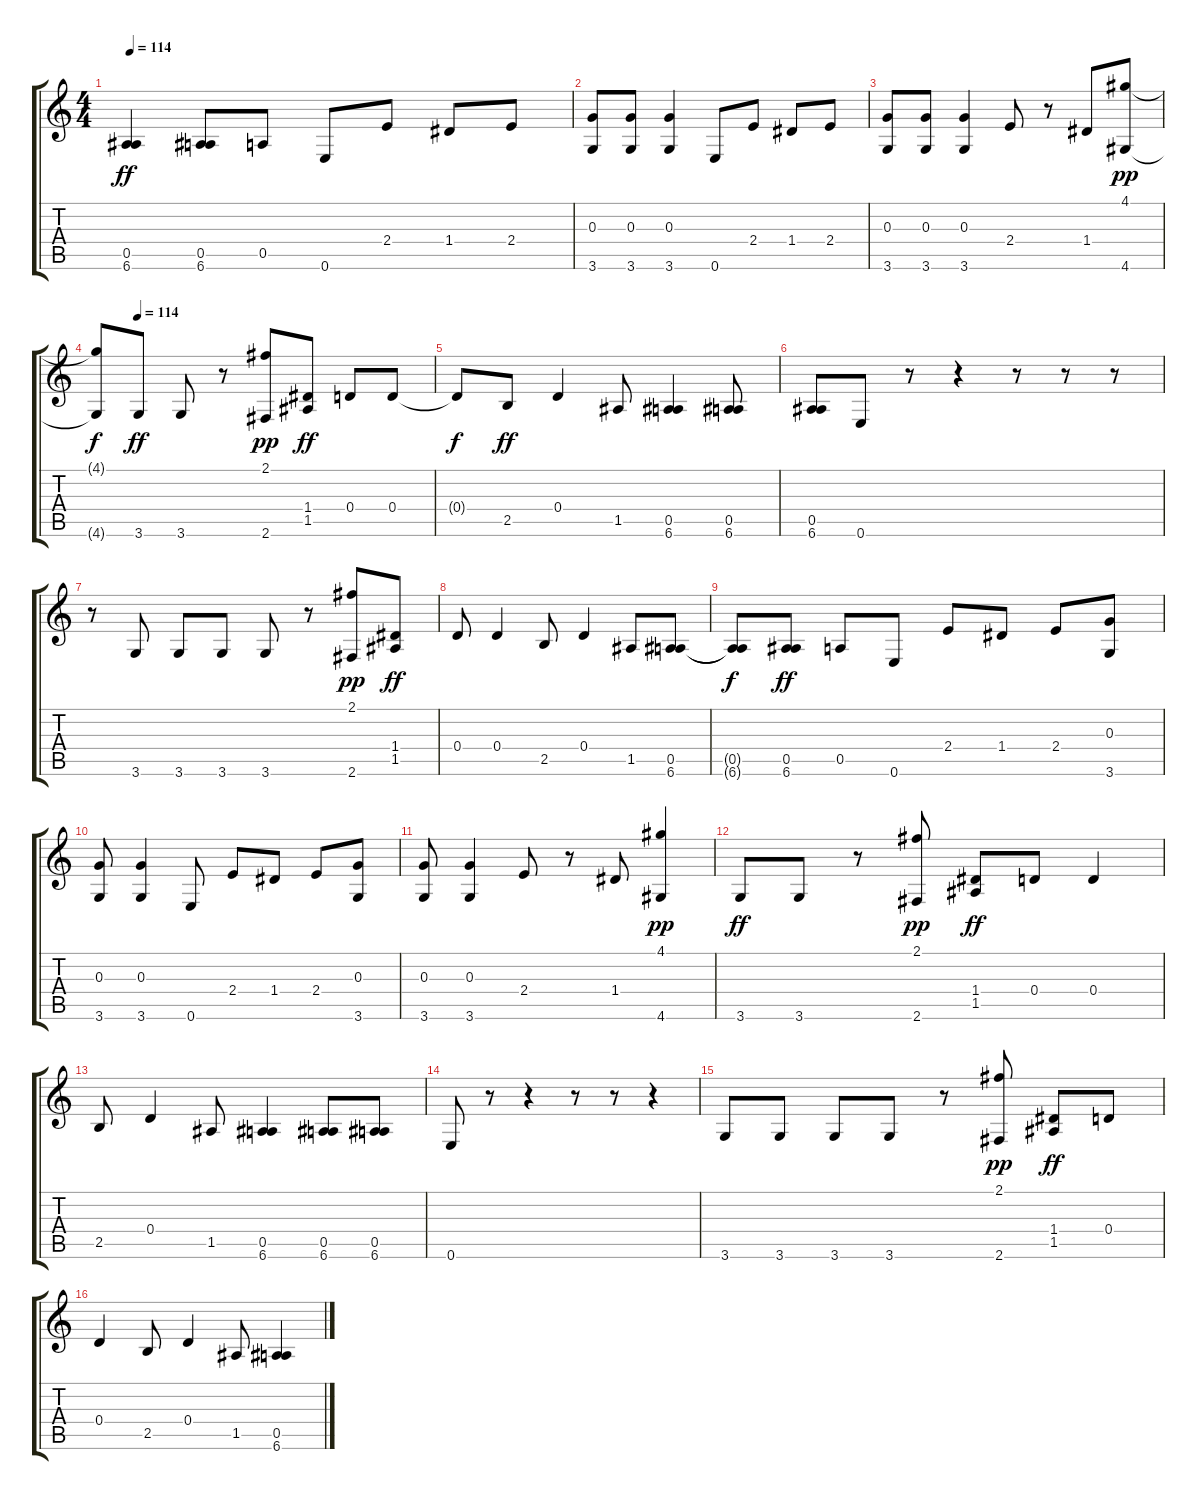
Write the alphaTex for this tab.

\track "" {instrument distortionguitar}
\staff {score tabs}
\tuning (E4 B3 G3 D3 A2 E2) {hide}
\ts (4 4)
\tempo 114
\clef g2
\ks c
(0.5 6.6).4{dy ff} (0.5 6.6).8 0.5.8 0.6.8 2.4.8 1.4.8 2.4.8 |
(0.3 3.6).8 (0.3 3.6).8 (0.3 3.6).4 0.6.8 2.4.8 1.4.8 2.4.8 |
(0.3 3.6).8 (0.3 3.6).8 (0.3 3.6).4 2.4.8 r.8 1.4.8 (4.1 4.6).8{dy pp} |
\tempo (114 0.125)
(4.1{t} 4.6{t}).8{dy f} 3.6.8{dy ff} 3.6.8 r.8 (2.1 2.6).8{dy pp} (1.4 1.5).8{dy ff} 0.4.8 0.4.8 |
0.4{t}.8{dy f} 2.5.8{dy ff} 0.4.4 1.5.8 (0.5 6.6).4 (0.5 6.6).8 |
(0.5 6.6).8 0.6.8 r.8 r.4 r.8 r.8 r.8 |
r.8 3.6.8 3.6.8 3.6.8 3.6.8 r.8 (2.1 2.6).8{dy pp} (1.4 1.5).8{dy ff} |
0.4.8 0.4.4 2.5.8 0.4.4 1.5.8 (0.5 6.6).8 |
(0.5{t} 6.6{t}).8{dy f} (0.5 6.6).8{dy ff} 0.5.8 0.6.8 2.4.8 1.4.8 2.4.8 (0.3 3.6).8 |
(0.3 3.6).8 (0.3 3.6).4 0.6.8 2.4.8 1.4.8 2.4.8 (0.3 3.6).8 |
(0.3 3.6).8 (0.3 3.6).4 2.4.8 r.8 1.4.8 (4.1 4.6).4{dy pp} |
3.6.8{dy ff} 3.6.8 r.8 (2.1 2.6).8{dy pp} (1.4 1.5).8{dy ff} 0.4.8 0.4.4 |
2.5.8 0.4.4 1.5.8 (0.5 6.6).4 (0.5 6.6).8 (0.5 6.6).8 |
0.6.8 r.8 r.4 r.8 r.8 r.4 |
3.6.8 3.6.8 3.6.8 3.6.8 r.8 (2.1 2.6).8{dy pp} (1.4 1.5).8{dy ff} 0.4.8 |
0.4.4 2.5.8 0.4.4 1.5.8 (0.5 6.6).4
